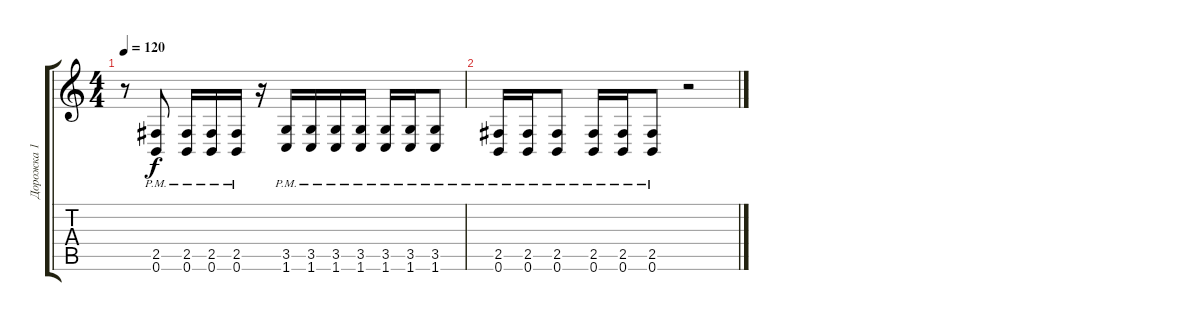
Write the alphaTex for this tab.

\track ("Дорожка 1" "Дорожка 1") {instrument distortionguitar}
\staff {score tabs}
\tuning (B3 Gb3 D3 A2 E2 B1) {hide}
\ts (4 4)
\tempo 120
\clef g2
\ks c
r.8{dy f} (2.5{pm} 0.6).8 (2.5{pm} 0.6).16 (2.5{pm} 0.6).16 (2.5{pm} 0.6).16 r.16 (3.5{pm} 1.6).16 (3.5{pm} 1.6).16 (3.5{pm} 1.6).16 (3.5{pm} 1.6).16 (3.5{pm} 1.6).16 (3.5{pm} 1.6).16 (3.5{pm} 1.6).8 |
(2.5{pm} 0.6).16 (2.5{pm} 0.6).16 (2.5{pm} 0.6).8 (2.5{pm} 0.6).16 (2.5{pm} 0.6).16 (2.5{pm} 0.6).8 r.2
